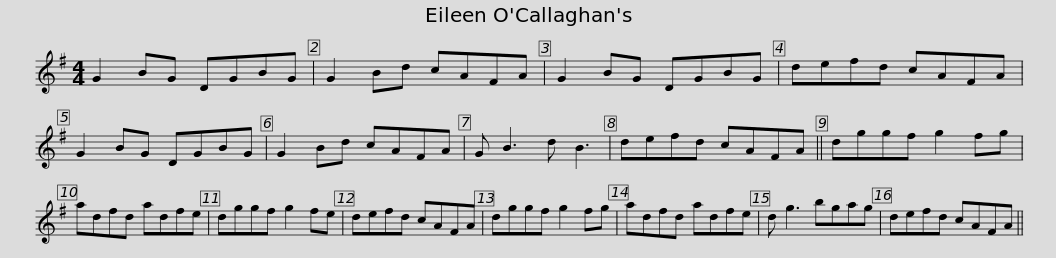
X:1
L:1/8
M:4/4
I:linebreak $
K:G
V:1 treble
V:1
 G2 BG DGBG | G2 Bd cAFA | G2 BG DGBG | defd cAFA | G2 BG DGBG | %5
 G2 Bd cAFA |$ G B3 d B3 | defd cAFA || dggf g2 fg | adfd adfe | %10
 dggf g2 fe | defd cAFA |$ dggf g2 fg | adfd adfe | d g3 bgag | %15
 defd cAFA || %16
